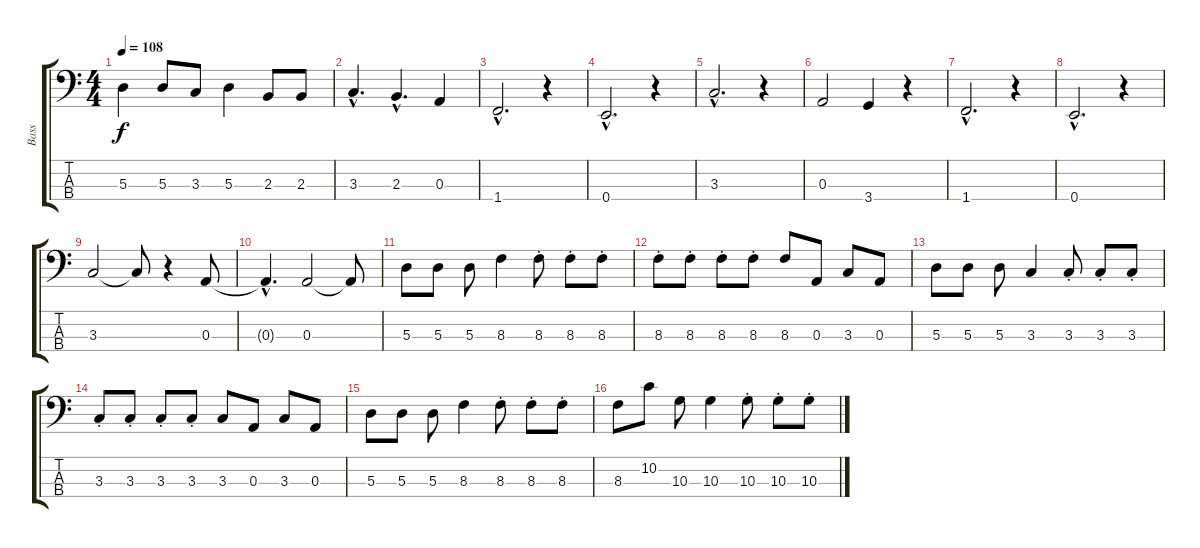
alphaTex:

\track ("Bass" "Bass") {instrument electricbasspick}
\staff {score tabs}
\tuning (G2 D2 A1 E1) {hide}
\ts (4 4)
\tempo 108
\clef f4
\ks c
5.3.4{dy f} 5.3.8 3.3.8 5.3.4 2.3.8 2.3.8 |
3.3{hac}.4{d} 2.3{hac}.4{d} 0.3.4 |
1.4{hac}.2{d} r.4 |
0.4{hac}.2{d} r.4 |
3.3{hac}.2{d} r.4 |
0.3.2 3.4.4 r.4 |
1.4{hac}.2{d} r.4 |
0.4{hac}.2{d} r.4 |
3.3.2 3.3{t}.8 r.4 0.3.8 |
0.3{hac t}.4{d} 0.3.2 0.3{t}.8 |
5.3.8 5.3.8 5.3.8 8.3.4 8.3{st}.8 8.3{st}.8 8.3{st}.8 |
8.3{st}.8 8.3{st}.8 8.3{st}.8 8.3{st}.8 8.3.8 0.3.8 3.3.8 0.3.8 |
5.3.8 5.3.8 5.3.8 3.3.4 3.3{st}.8 3.3{st}.8 3.3{st}.8 |
3.3{st}.8 3.3{st}.8 3.3{st}.8 3.3{st}.8 3.3.8 0.3.8 3.3.8 0.3.8 |
5.3.8 5.3.8 5.3.8 8.3.4 8.3{st}.8 8.3{st}.8 8.3{st}.8 |
8.3.8 10.2.8 10.3.8 10.3.4 10.3{st}.8 10.3{st}.8 10.3{st}.8
